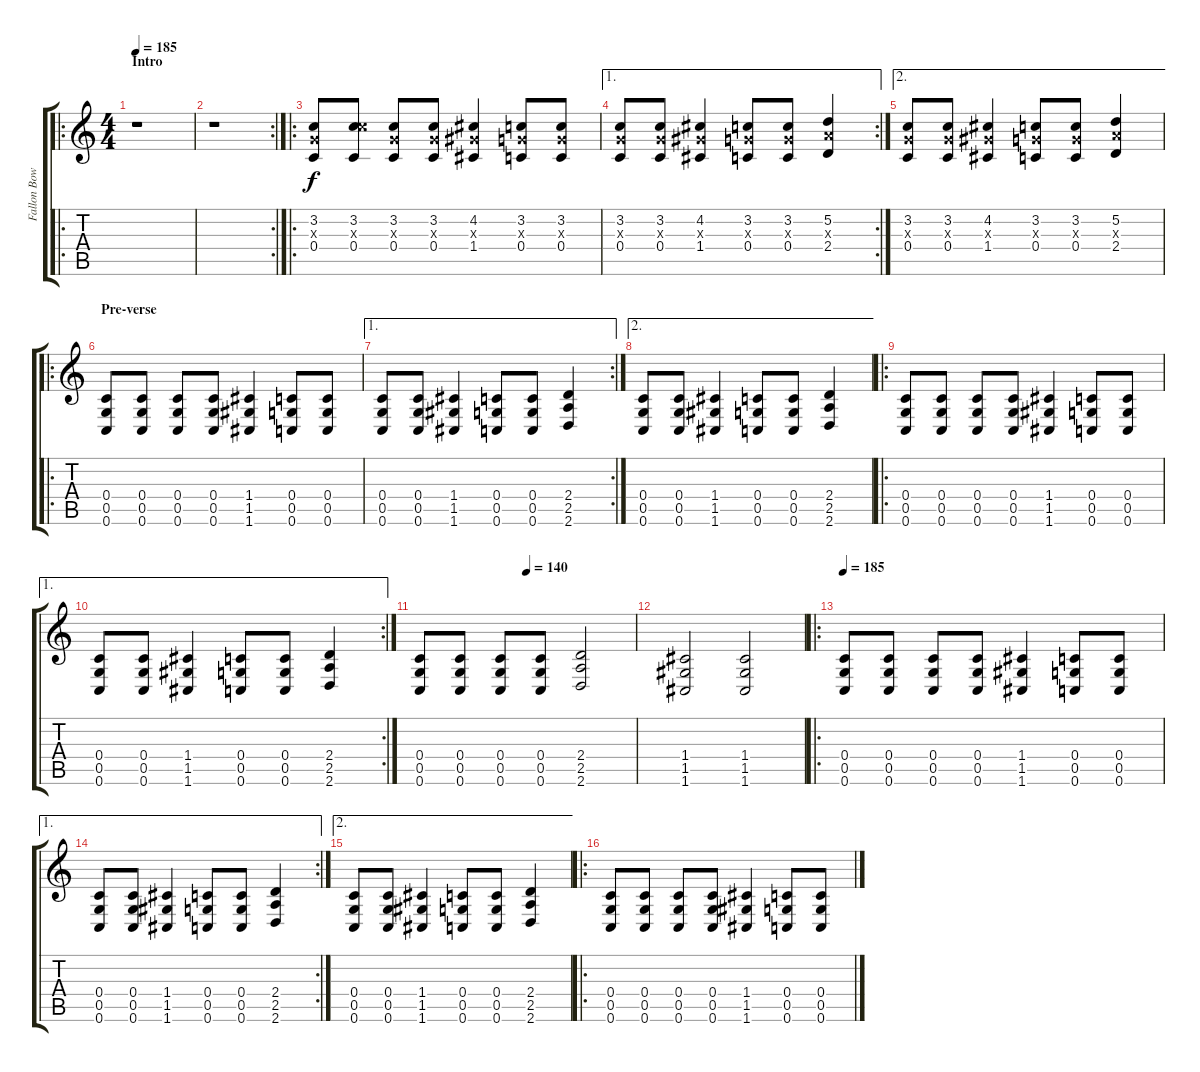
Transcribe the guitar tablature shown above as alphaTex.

\track ("Fallon Bowman - Guitar" "Fallon Bow") {instrument overdrivenguitar}
\staff {score tabs}
\tuning (D4 A3 F3 C3 G2 C2) {hide}
\ro
\ts (4 4)
\section ("" "Intro")
\tempo 185
\clef g2
\ks c
r.1{dy f volume 12 balance 3 instrument overdrivenguitar} |
\rc 2
r.1 |
\ro
(3.2 2.3{x} 0.4).8 (3.2 7.3{x} 0.4).8 (3.2 2.3{x} 0.4).8 (3.2 2.3{x} 0.4).8 (4.2 3.3{x} 1.4).4 (3.2 2.3{x} 0.4).8 (3.2 2.3{x} 0.4).8 |
\ae 1
\rc 2
(3.2 2.3{x} 0.4).8 (3.2 2.3{x} 0.4).8 (4.2 3.3{x} 1.4).4 (3.2 2.3{x} 0.4).8 (3.2 2.3{x} 0.4).8 (5.2 4.3{x} 2.4).4 |
\ae 2
(3.2 2.3{x} 0.4).8 (3.2 2.3{x} 0.4).8 (4.2 3.3{x} 1.4).4 (3.2 2.3{x} 0.4).8 (3.2 2.3{x} 0.4).8 (5.2 4.3{x} 2.4).4 |
\ro
\section ("" "Pre-verse")
(0.4 0.5 0.6).8{volume 12 balance 3 instrument overdrivenguitar} (0.4 0.5 0.6).8 (0.4 0.5 0.6).8 (0.4 0.5 0.6).8 (1.4 1.5 1.6).4 (0.4 0.5 0.6).8 (0.4 0.5 0.6).8 |
\ae 1
\rc 2
(0.4 0.5 0.6).8 (0.4 0.5 0.6).8 (1.4 1.5 1.6).4 (0.4 0.5 0.6).8 (0.4 0.5 0.6).8 (2.4 2.5 2.6).4 |
\ae 2
(0.4 0.5 0.6).8 (0.4 0.5 0.6).8 (1.4 1.5 1.6).4 (0.4 0.5 0.6).8 (0.4 0.5 0.6).8 (2.4 2.5 2.6).4 |
\ro
(0.4 0.5 0.6).8 (0.4 0.5 0.6).8 (0.4 0.5 0.6).8 (0.4 0.5 0.6).8 (1.4 1.5 1.6).4 (0.4 0.5 0.6).8 (0.4 0.5 0.6).8 |
\ae 1
\rc 2
(0.4 0.5 0.6).8 (0.4 0.5 0.6).8 (1.4 1.5 1.6).4 (0.4 0.5 0.6).8 (0.4 0.5 0.6).8 (2.4 2.5 2.6).4 |
\tempo (140 0.5)
(0.4 0.5 0.6).8 (0.4 0.5 0.6).8 (0.4 0.5 0.6).8 (0.4 0.5 0.6).8 (2.4 2.5 2.6).2 |
(1.4 1.5 1.6).2 (1.4 1.5 1.6).2 |
\ro
\tempo 185
(0.4 0.5 0.6).8 (0.4 0.5 0.6).8 (0.4 0.5 0.6).8 (0.4 0.5 0.6).8 (1.4 1.5 1.6).4 (0.4 0.5 0.6).8 (0.4 0.5 0.6).8 |
\ae 1
\rc 2
(0.4 0.5 0.6).8 (0.4 0.5 0.6).8 (1.4 1.5 1.6).4 (0.4 0.5 0.6).8 (0.4 0.5 0.6).8 (2.4 2.5 2.6).4 |
\ae 2
(0.4 0.5 0.6).8 (0.4 0.5 0.6).8 (1.4 1.5 1.6).4 (0.4 0.5 0.6).8 (0.4 0.5 0.6).8 (2.4 2.5 2.6).4 |
\ro
(0.4 0.5 0.6).8 (0.4 0.5 0.6).8 (0.4 0.5 0.6).8 (0.4 0.5 0.6).8 (1.4 1.5 1.6).4 (0.4 0.5 0.6).8 (0.4 0.5 0.6).8
